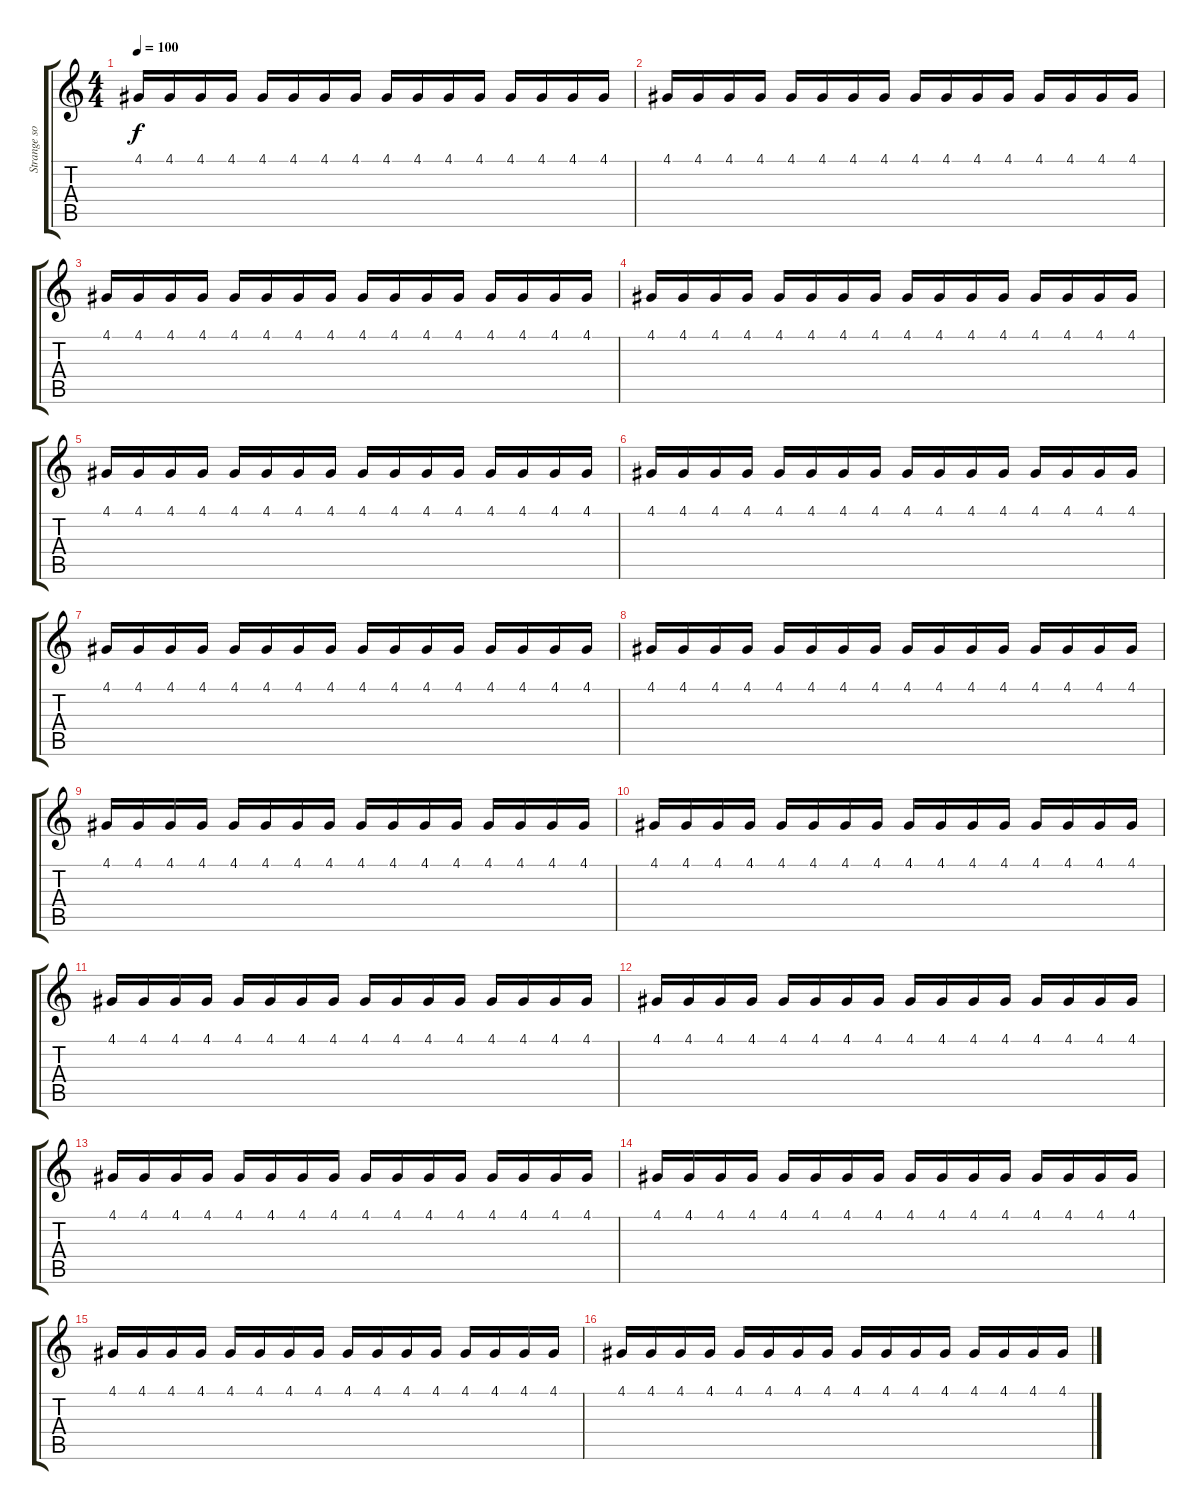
\track ("Strange sound" "Strange so") {instrument xylophone}
\staff {score tabs}
\tuning (E4 B3 G3 D3 A2 E2) {hide}
\ts (4 4)
\tempo 100
\clef g2
\ks c
4.1.16{dy f} 4.1.16 4.1.16 4.1.16 4.1.16 4.1.16 4.1.16 4.1.16 4.1.16 4.1.16 4.1.16 4.1.16 4.1.16 4.1.16 4.1.16 4.1.16 |
4.1.16 4.1.16 4.1.16 4.1.16 4.1.16 4.1.16 4.1.16 4.1.16 4.1.16 4.1.16 4.1.16 4.1.16 4.1.16 4.1.16 4.1.16 4.1.16 |
4.1.16 4.1.16 4.1.16 4.1.16 4.1.16 4.1.16 4.1.16 4.1.16 4.1.16 4.1.16 4.1.16 4.1.16 4.1.16 4.1.16 4.1.16 4.1.16 |
4.1.16 4.1.16 4.1.16 4.1.16 4.1.16 4.1.16 4.1.16 4.1.16 4.1.16 4.1.16 4.1.16 4.1.16 4.1.16 4.1.16 4.1.16 4.1.16 |
4.1.16 4.1.16 4.1.16 4.1.16 4.1.16 4.1.16 4.1.16 4.1.16 4.1.16 4.1.16 4.1.16 4.1.16 4.1.16 4.1.16 4.1.16 4.1.16 |
4.1.16 4.1.16 4.1.16 4.1.16 4.1.16 4.1.16 4.1.16 4.1.16 4.1.16 4.1.16 4.1.16 4.1.16 4.1.16 4.1.16 4.1.16 4.1.16 |
4.1.16 4.1.16 4.1.16 4.1.16 4.1.16 4.1.16 4.1.16 4.1.16 4.1.16 4.1.16 4.1.16 4.1.16 4.1.16 4.1.16 4.1.16 4.1.16 |
4.1.16 4.1.16 4.1.16 4.1.16 4.1.16 4.1.16 4.1.16 4.1.16 4.1.16 4.1.16 4.1.16 4.1.16 4.1.16 4.1.16 4.1.16 4.1.16 |
4.1.16 4.1.16 4.1.16 4.1.16 4.1.16 4.1.16 4.1.16 4.1.16 4.1.16 4.1.16 4.1.16 4.1.16 4.1.16 4.1.16 4.1.16 4.1.16 |
4.1.16 4.1.16 4.1.16 4.1.16 4.1.16 4.1.16 4.1.16 4.1.16 4.1.16 4.1.16 4.1.16 4.1.16 4.1.16 4.1.16 4.1.16 4.1.16 |
4.1.16 4.1.16 4.1.16 4.1.16 4.1.16 4.1.16 4.1.16 4.1.16 4.1.16 4.1.16 4.1.16 4.1.16 4.1.16 4.1.16 4.1.16 4.1.16 |
4.1.16 4.1.16 4.1.16 4.1.16 4.1.16 4.1.16 4.1.16 4.1.16 4.1.16 4.1.16 4.1.16 4.1.16 4.1.16 4.1.16 4.1.16 4.1.16 |
4.1.16 4.1.16 4.1.16 4.1.16 4.1.16 4.1.16 4.1.16 4.1.16 4.1.16 4.1.16 4.1.16 4.1.16 4.1.16 4.1.16 4.1.16 4.1.16 |
4.1.16 4.1.16 4.1.16 4.1.16 4.1.16 4.1.16 4.1.16 4.1.16 4.1.16 4.1.16 4.1.16 4.1.16 4.1.16 4.1.16 4.1.16 4.1.16 |
4.1.16 4.1.16 4.1.16 4.1.16 4.1.16 4.1.16 4.1.16 4.1.16 4.1.16 4.1.16 4.1.16 4.1.16 4.1.16 4.1.16 4.1.16 4.1.16 |
4.1.16 4.1.16 4.1.16 4.1.16 4.1.16 4.1.16 4.1.16 4.1.16 4.1.16 4.1.16 4.1.16 4.1.16 4.1.16 4.1.16 4.1.16 4.1.16
